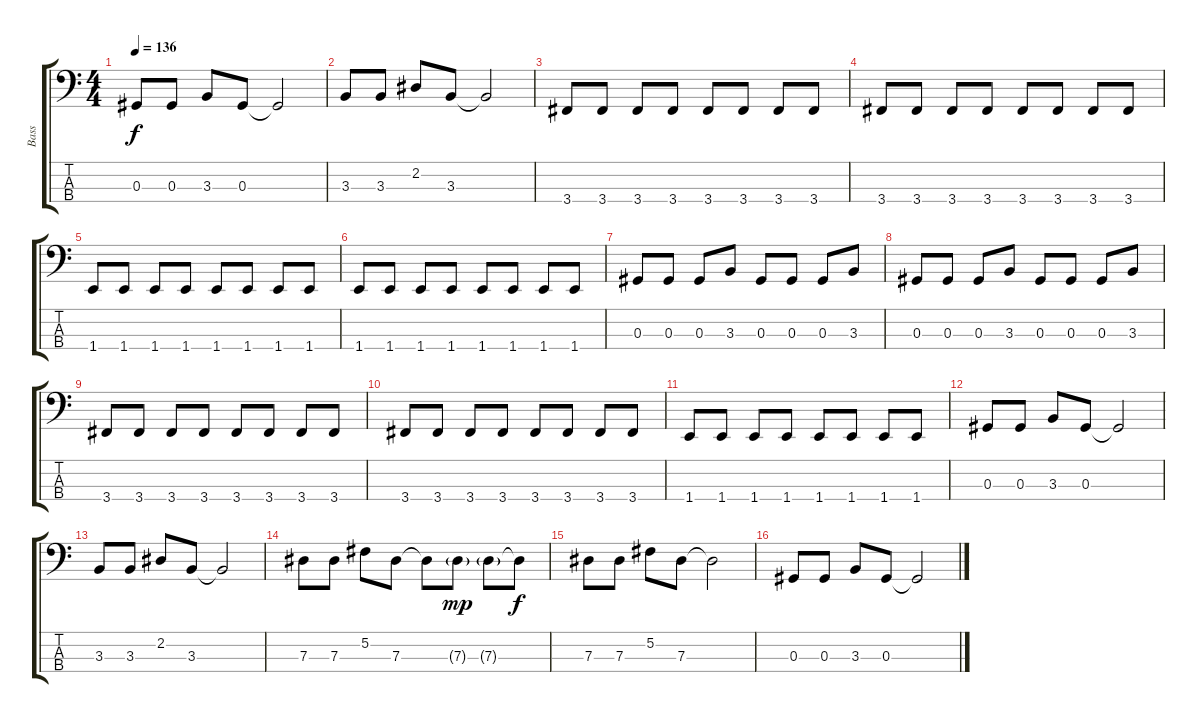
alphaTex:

\track ("Bass" "Bass") {instrument electricbasspick}
\staff {score tabs}
\tuning (Gb2 Db2 Ab1 Eb1) {hide}
\ts (4 4)
\tempo 136
\clef f4
\ks c
0.3.8{dy f} 0.3.8 3.3.8 0.3.8 0.3{t}.2 |
3.3.8 3.3.8 2.2.8 3.3.8 3.3{t}.2 |
3.4.8 3.4.8 3.4.8 3.4.8 3.4.8 3.4.8 3.4.8 3.4.8 |
3.4.8 3.4.8 3.4.8 3.4.8 3.4.8 3.4.8 3.4.8 3.4.8 |
1.4.8 1.4.8 1.4.8 1.4.8 1.4.8 1.4.8 1.4.8 1.4.8 |
1.4.8 1.4.8 1.4.8 1.4.8 1.4.8 1.4.8 1.4.8 1.4.8 |
0.3.8 0.3.8 0.3.8 3.3.8 0.3.8 0.3.8 0.3.8 3.3.8 |
0.3.8 0.3.8 0.3.8 3.3.8 0.3.8 0.3.8 0.3.8 3.3.8 |
3.4.8 3.4.8 3.4.8 3.4.8 3.4.8 3.4.8 3.4.8 3.4.8 |
3.4.8 3.4.8 3.4.8 3.4.8 3.4.8 3.4.8 3.4.8 3.4.8 |
1.4.8 1.4.8 1.4.8 1.4.8 1.4.8 1.4.8 1.4.8 1.4.8 |
0.3.8 0.3.8 3.3.8 0.3.8 0.3{t}.2 |
3.3.8 3.3.8 2.2.8 3.3.8 3.3{t}.2 |
7.3.8 7.3.8 5.2.8 7.3.8 7.3{t}.8 7.3{g}.8{dy mp} 7.3{g}.8 7.3{t}.8{dy f} |
7.3.8 7.3.8 5.2.8 7.3.8 7.3{t}.2 |
0.3.8 0.3.8 3.3.8 0.3.8 0.3{t}.2
